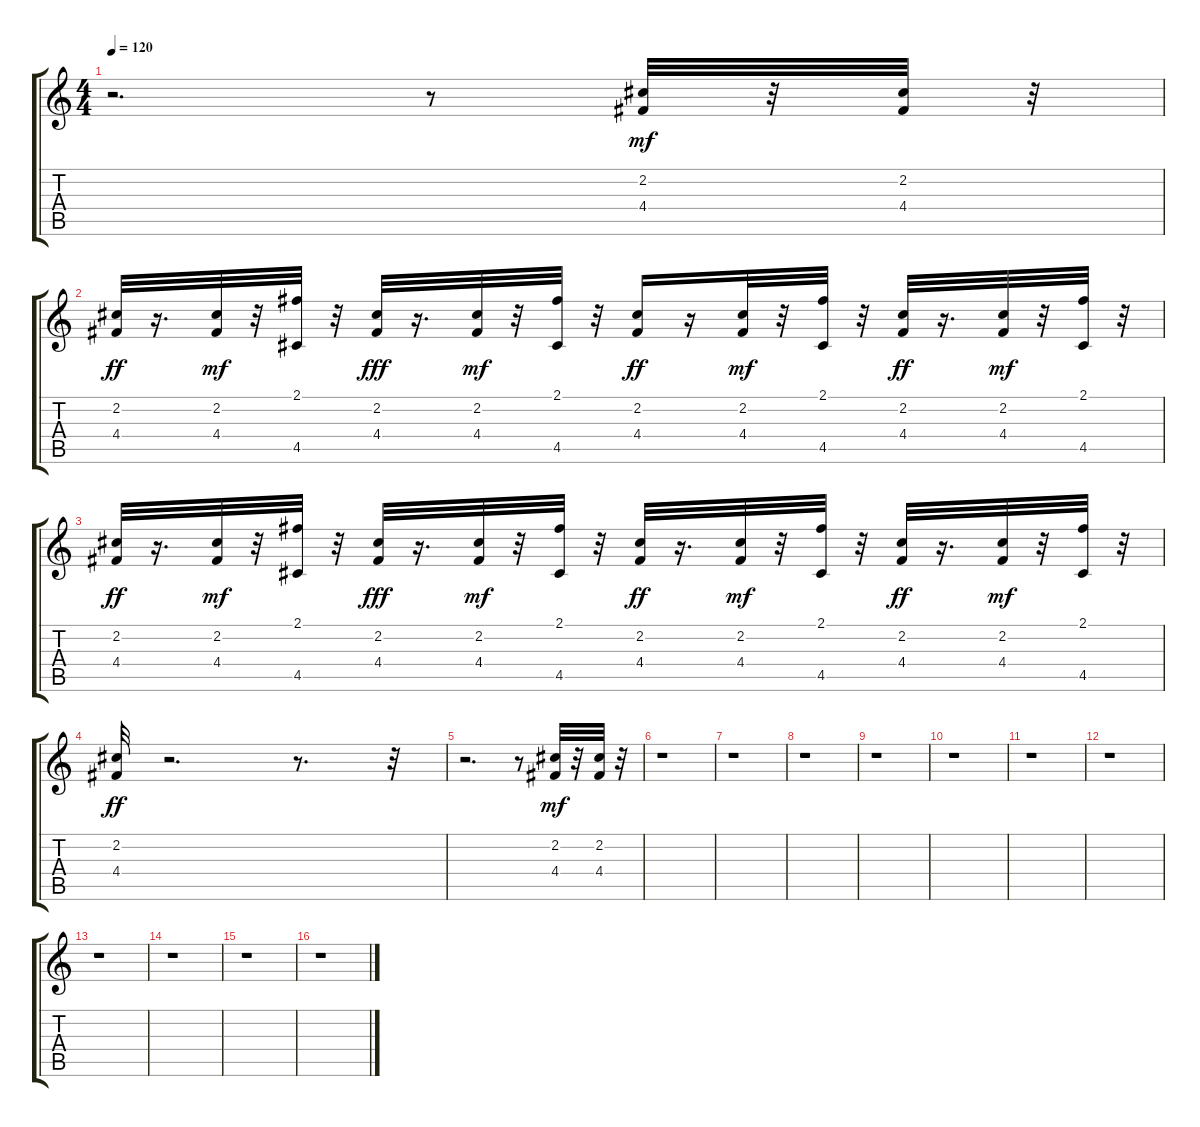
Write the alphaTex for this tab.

\track "" {instrument electricguitarclean}
\staff {score tabs}
\tuning (E4 B3 G3 D3 A2 E2) {hide}
\ts (4 4)
\tempo 120
\clef g2
\ks c
r.2{d dy ff} r.8 (2.2 4.4).32{dy mf} r.32 (2.2 4.4).32 r.32 |
(2.2 4.4).32{dy ff} r.16{d} (2.2 4.4).32{dy mf} r.32 (2.1 4.5).32 r.32 (2.2 4.4).32{dy fff} r.16{d} (2.2 4.4).32{dy mf} r.32 (2.1 4.5).32 r.32 (2.2 4.4).16{dy ff} r.16 (2.2 4.4).32{dy mf} r.32 (2.1 4.5).32 r.32 (2.2 4.4).32{dy ff} r.16{d} (2.2 4.4).32{dy mf} r.32 (2.1 4.5).32 r.32 |
(2.2 4.4).32{dy ff} r.16{d} (2.2 4.4).32{dy mf} r.32 (2.1 4.5).32 r.32 (2.2 4.4).32{dy fff} r.16{d} (2.2 4.4).32{dy mf} r.32 (2.1 4.5).32 r.32 (2.2 4.4).32{dy ff} r.16{d} (2.2 4.4).32{dy mf} r.32 (2.1 4.5).32 r.32 (2.2 4.4).32{dy ff} r.16{d} (2.2 4.4).32{dy mf} r.32 (2.1 4.5).32 r.32 |
(2.2 4.4).32{dy ff} r.2{d} r.8{d} r.32 |
r.2{d} r.8 (2.2 4.4).32{dy mf} r.32 (2.2 4.4).32 r.32 |
r.1 |
r.1 |
r.1 |
r.1 |
r.1 |
r.1 |
r.1 |
r.1 |
r.1 |
r.1 |
r.1
